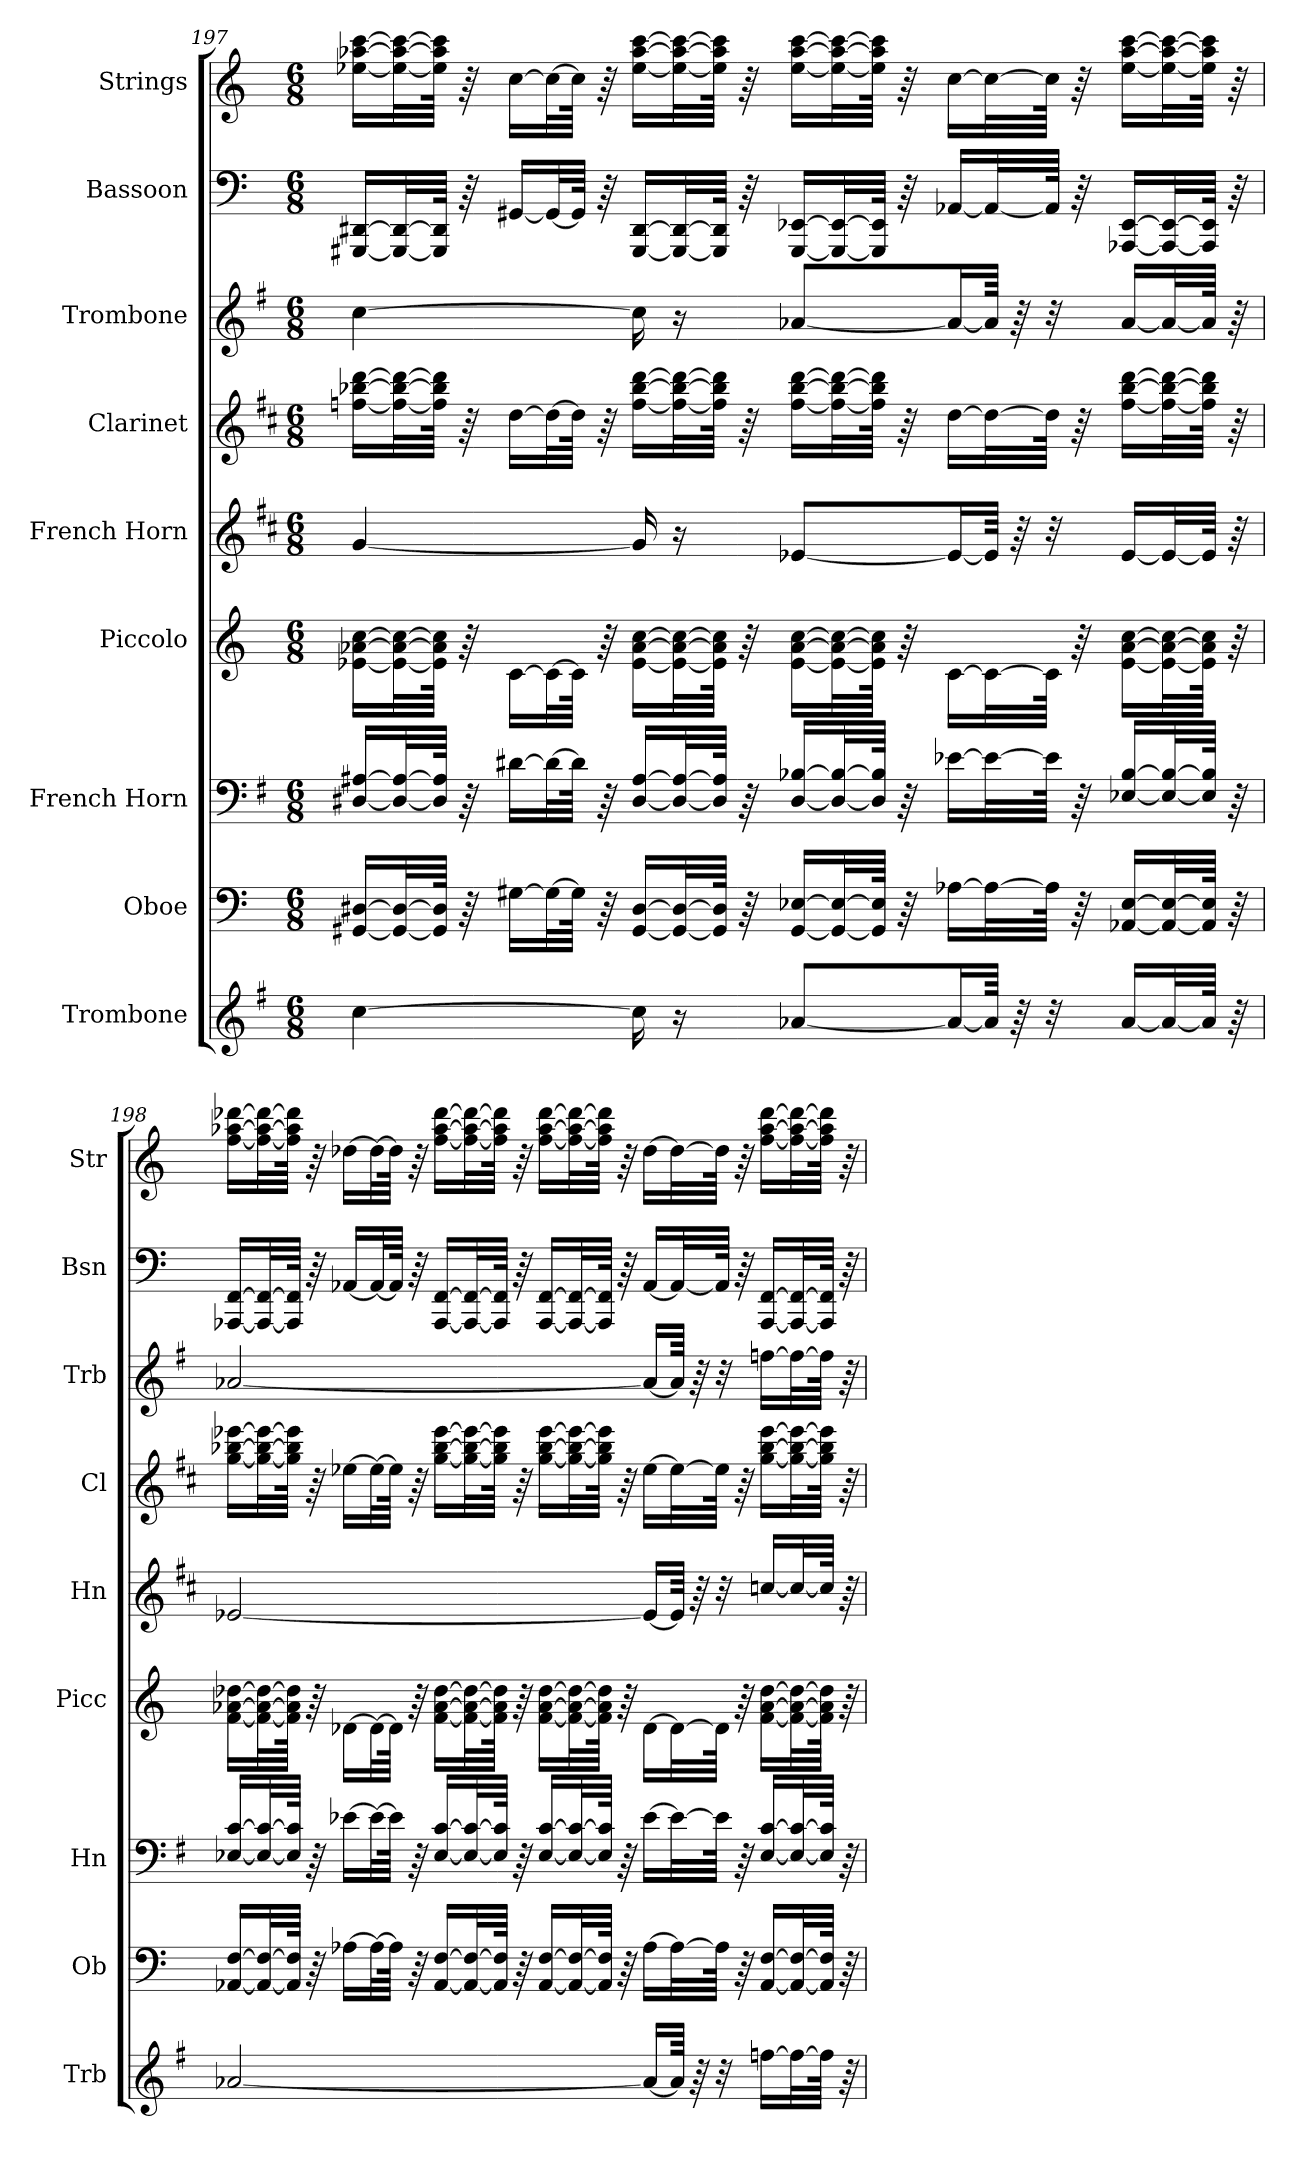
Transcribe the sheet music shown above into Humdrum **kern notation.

**kern	**kern	**kern	**kern	**kern	**kern	**kern	**kern	**kern
*part9	*part8	*part7	*part6	*part5	*part4	*part3	*part2	*part1
*staff9	*staff8	*staff7	*staff6	*staff5	*staff4	*staff3	*staff2	*staff1
*I"Trombone	*I"Oboe	*I"French Horn	*I"Piccolo	*I"French Horn	*I"Clarinet	*I"Trombone	*I"Bassoon	*I"Strings
*I'Trb	*I'Ob	*I'Hn	*I'Picc	*I'Hn	*I'Cl	*I'Trb	*I'Bsn	*I'Str
!!LO:PB:g=z
*clefG2	*clefF4	*clefF4	*clefG2	*clefG2	*clefG2	*clefG2	*clefF4	*clefG2
*	*	*ITrd4c7	*ITrd-7c-12	*ITrd4c7	*ITrd1c2	*	*	*
*k[f#]	*k[]	*k[]	*k[]	*k[f#]	*k[]	*k[f#]	*k[]	*k[]
*M6/8	*M6/8	*M6/8	*M6/8	*M6/8	*M6/8	*M6/8	*M6/8	*M6/8
=197	=197	=197	=197	=197	=197	=197	=197	=197
[4cc\	[16GG#X/ [16D#X/LL	[16GG#X/ [16D#X/LL	[16ee-X\ [16aa-X\ [16ccc\LL	[4c/	[16ee-X\ [16aa-X\ [16ccc\LL	[4cc\	[16GGG#X/ [16DD#X/LL	[16ee-X\ [16aa-X\ [16ccc\LL
.	32GG#/_ 32D#/_L	32GG#/_ 32D#/_L	32ee-\_ 32aa-\_ 32ccc\_L	.	32ee-\_ 32aa-\_ 32ccc\_L	.	32GGG#/_ 32DD#/_L	32ee-\_ 32aa-\_ 32ccc\_L
.	64GG#/] 64D#/]JJJk	64GG#/] 64D#/]JJJk	64ee-\] 64aa-\] 64ccc\]JJJk	.	64ee-\] 64aa-\] 64ccc\]JJJk	.	64GGG#/] 64DD#/]JJJk	64ee-\] 64aa-\] 64ccc\]JJJk
.	64r	64r	64r	.	64r	.	64r	64r
.	[16G#X\LL	[16G#X\LL	[16cc\LL	.	[16cc\LL	.	[16GG#X/LL	[16cc\LL
.	32G#\L_	32G#\L_	32cc\L_	.	32cc\L_	.	32GG#/L_	32cc\L_
.	64G#\JJJk]	64G#\JJJk]	64cc\JJJk]	.	64cc\JJJk]	.	64GG#/JJJk]	64cc\JJJk]
.	64r	64r	64r	.	64r	.	64r	64r
16cc\]	[16GG#/ [16D#/LL	[16GG#/ [16D#/LL	[16ee-\ [16aa-\ [16ccc\LL	16c/]	[16ee-\ [16aa-\ [16ccc\LL	16cc\]	[16GGG#/ [16DD#/LL	[16ee-\ [16aa-\ [16ccc\LL
16r	32GG#/_ 32D#/_L	32GG#/_ 32D#/_L	32ee-\_ 32aa-\_ 32ccc\_L	16r	32ee-\_ 32aa-\_ 32ccc\_L	16r	32GGG#/_ 32DD#/_L	32ee-\_ 32aa-\_ 32ccc\_L
.	64GG#/] 64D#/]JJJk	64GG#/] 64D#/]JJJk	64ee-\] 64aa-\] 64ccc\]JJJk	.	64ee-\] 64aa-\] 64ccc\]JJJk	.	64GGG#/] 64DD#/]JJJk	64ee-\] 64aa-\] 64ccc\]JJJk
.	64r	64r	64r	.	64r	.	64r	64r
[8a-X/L	[16GG#/ [16E-X/LL	[16GG#/ [16E-X/LL	[16ee-\ [16aa-\ [16ccc\LL	[8A-X/L	[16ee-\ [16aa-\ [16ccc\LL	[8a-X/L	[16GGG#/ [16EE-X/LL	[16ee-\ [16aa-\ [16ccc\LL
.	32GG#/_ 32E-/_L	32GG#/_ 32E-/_L	32ee-\_ 32aa-\_ 32ccc\_L	.	32ee-\_ 32aa-\_ 32ccc\_L	.	32GGG#/_ 32EE-/_L	32ee-\_ 32aa-\_ 32ccc\_L
.	64GG#/] 64E-/]JJJk	64GG#/] 64E-/]JJJk	64ee-\] 64aa-\] 64ccc\]JJJk	.	64ee-\] 64aa-\] 64ccc\]JJJk	.	64GGG#/] 64EE-/]JJJk	64ee-\] 64aa-\] 64ccc\]JJJk
.	64r	64r	64r	.	64r	.	64r	64r
16a-/L_	[16A-X\LL	[16A-X\LL	[16cc\LL	16A-/L_	[16cc\LL	16a-/L_	[16AA-X/LL	[16cc\LL
64a-/JJkk]	32A-\L_	32A-\L_	32cc\L_	64A-/JJkk]	32cc\L_	64a-/JJkk]	32AA-/L_	32cc\L_
64r	.	.	.	64r	.	64r	.	.
32r	64A-\JJJk]	64A-\JJJk]	64cc\JJJk]	32r	64cc\JJJk]	32r	64AA-/JJJk]	64cc\JJJk]
.	64r	64r	64r	.	64r	.	64r	64r
[16a-/LL	[16AA-X/ [16E-/LL	[16AA-X/ [16E-/LL	[16ee-\ [16aa-\ [16ccc\LL	[16A-/LL	[16ee-\ [16aa-\ [16ccc\LL	[16a-/LL	[16AAA-X/ [16EE-/LL	[16ee-\ [16aa-\ [16ccc\LL
32a-/L_	32AA-/_ 32E-/_L	32AA-/_ 32E-/_L	32ee-\_ 32aa-\_ 32ccc\_L	32A-/L_	32ee-\_ 32aa-\_ 32ccc\_L	32a-/L_	32AAA-/_ 32EE-/_L	32ee-\_ 32aa-\_ 32ccc\_L
64a-/JJJk]	64AA-/] 64E-/]JJJk	64AA-/] 64E-/]JJJk	64ee-\] 64aa-\] 64ccc\]JJJk	64A-/JJJk]	64ee-\] 64aa-\] 64ccc\]JJJk	64a-/JJJk]	64AAA-/] 64EE-/]JJJk	64ee-\] 64aa-\] 64ccc\]JJJk
64r	64r	64r	64r	64r	64r	64r	64r	64r
!!LO:PB:g=z
=198	=198	=198	=198	=198	=198	=198	=198	=198
[2a-X/	[16AA-X/ [16F/LL	[16AA-X/ [16F/LL	[16ff\ [16aa-X\ [16ddd-X\LL	[2A-X/	[16ff\ [16aa-X\ [16ddd-X\LL	[2a-X/	[16AAA-X/ [16FF/LL	[16ff\ [16aa-X\ [16ddd-X\LL
.	32AA-/_ 32F/_L	32AA-/_ 32F/_L	32ff\_ 32aa-\_ 32ddd-\_L	.	32ff\_ 32aa-\_ 32ddd-\_L	.	32AAA-/_ 32FF/_L	32ff\_ 32aa-\_ 32ddd-\_L
.	64AA-/] 64F/]JJJk	64AA-/] 64F/]JJJk	64ff\] 64aa-\] 64ddd-\]JJJk	.	64ff\] 64aa-\] 64ddd-\]JJJk	.	64AAA-/] 64FF/]JJJk	64ff\] 64aa-\] 64ddd-\]JJJk
.	64r	64r	64r	.	64r	.	64r	64r
.	[16A-X\LL	[16A-X\LL	[16dd-X\LL	.	[16dd-X\LL	.	[16AA-X/LL	[16dd-X\LL
.	32A-\L_	32A-\L_	32dd-\L_	.	32dd-\L_	.	32AA-/L_	32dd-\L_
.	64A-\JJJk]	64A-\JJJk]	64dd-\JJJk]	.	64dd-\JJJk]	.	64AA-/JJJk]	64dd-\JJJk]
.	64r	64r	64r	.	64r	.	64r	64r
.	[16AA-/ [16F/LL	[16AA-/ [16F/LL	[16ff\ [16aa-\ [16ddd-\LL	.	[16ff\ [16aa-\ [16ddd-\LL	.	[16AAA-/ [16FF/LL	[16ff\ [16aa-\ [16ddd-\LL
.	32AA-/_ 32F/_L	32AA-/_ 32F/_L	32ff\_ 32aa-\_ 32ddd-\_L	.	32ff\_ 32aa-\_ 32ddd-\_L	.	32AAA-/_ 32FF/_L	32ff\_ 32aa-\_ 32ddd-\_L
.	64AA-/] 64F/]JJJk	64AA-/] 64F/]JJJk	64ff\] 64aa-\] 64ddd-\]JJJk	.	64ff\] 64aa-\] 64ddd-\]JJJk	.	64AAA-/] 64FF/]JJJk	64ff\] 64aa-\] 64ddd-\]JJJk
.	64r	64r	64r	.	64r	.	64r	64r
.	[16AA-/ [16F/LL	[16AA-/ [16F/LL	[16ff\ [16aa-\ [16ddd-\LL	.	[16ff\ [16aa-\ [16ddd-\LL	.	[16AAA-/ [16FF/LL	[16ff\ [16aa-\ [16ddd-\LL
.	32AA-/_ 32F/_L	32AA-/_ 32F/_L	32ff\_ 32aa-\_ 32ddd-\_L	.	32ff\_ 32aa-\_ 32ddd-\_L	.	32AAA-/_ 32FF/_L	32ff\_ 32aa-\_ 32ddd-\_L
.	64AA-/] 64F/]JJJk	64AA-/] 64F/]JJJk	64ff\] 64aa-\] 64ddd-\]JJJk	.	64ff\] 64aa-\] 64ddd-\]JJJk	.	64AAA-/] 64FF/]JJJk	64ff\] 64aa-\] 64ddd-\]JJJk
.	64r	64r	64r	.	64r	.	64r	64r
16a-/LL_	[16A-\LL	[16A-\LL	[16dd-\LL	16A-/LL_	[16dd-\LL	16a-/LL_	[16AA-/LL	[16dd-\LL
64a-/JJkk]	32A-\L_	32A-\L_	32dd-\L_	64A-/JJkk]	32dd-\L_	64a-/JJkk]	32AA-/L_	32dd-\L_
64r	.	.	.	64r	.	64r	.	.
32r	64A-\JJJk]	64A-\JJJk]	64dd-\JJJk]	32r	64dd-\JJJk]	32r	64AA-/JJJk]	64dd-\JJJk]
.	64r	64r	64r	.	64r	.	64r	64r
[16ffn\LL	[16AA-/ [16F/LL	[16AA-/ [16F/LL	[16ff\ [16aa-\ [16ddd-\LL	[16fn/LL	[16ff\ [16aa-\ [16ddd-\LL	[16ffn\LL	[16AAA-/ [16FF/LL	[16ff\ [16aa-\ [16ddd-\LL
32ff\L_	32AA-/_ 32F/_L	32AA-/_ 32F/_L	32ff\_ 32aa-\_ 32ddd-\_L	32f/L_	32ff\_ 32aa-\_ 32ddd-\_L	32ff\L_	32AAA-/_ 32FF/_L	32ff\_ 32aa-\_ 32ddd-\_L
64ff\JJJk]	64AA-/] 64F/]JJJk	64AA-/] 64F/]JJJk	64ff\] 64aa-\] 64ddd-\]JJJk	64f/JJJk]	64ff\] 64aa-\] 64ddd-\]JJJk	64ff\JJJk]	64AAA-/] 64FF/]JJJk	64ff\] 64aa-\] 64ddd-\]JJJk
64r	64r	64r	64r	64r	64r	64r	64r	64r
=	=	=	=	=	=	=	=	=
*-	*-	*-	*-	*-	*-	*-	*-	*-
